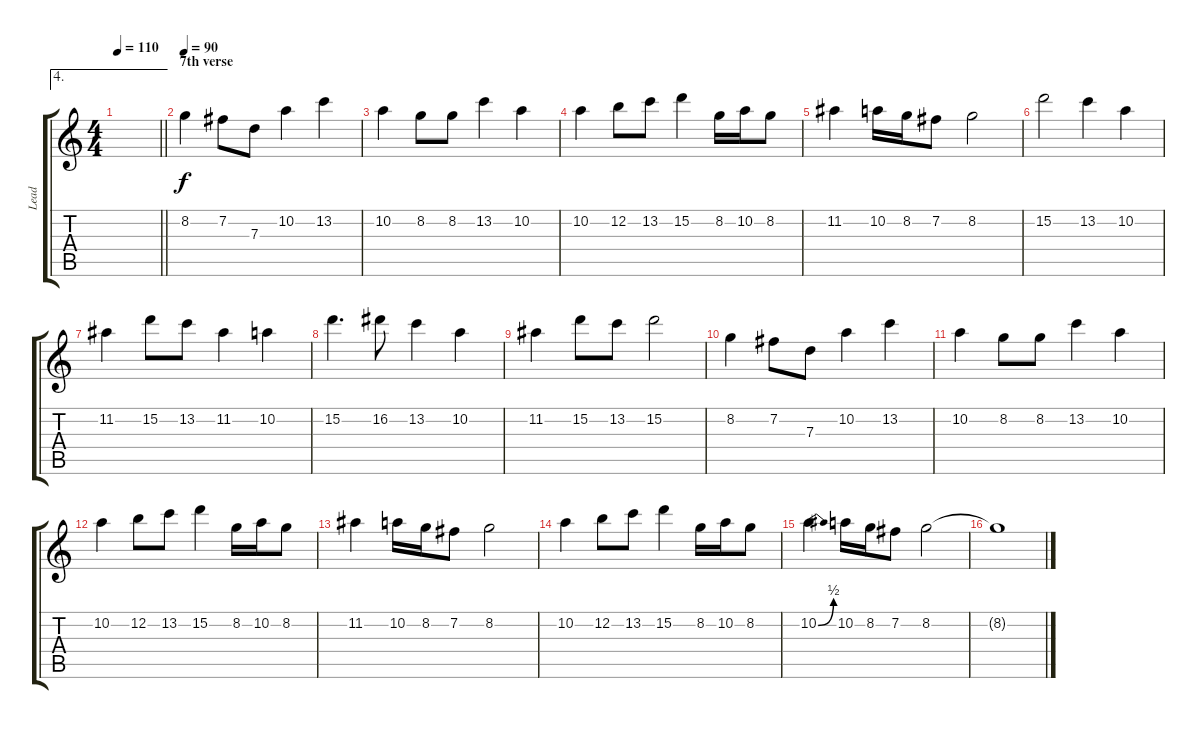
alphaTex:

\track ("Lead" "Lead") {instrument distortionguitar}
\staff {score tabs}
\tuning (E4 B3 G3 D3 A2 E2) {hide}
\ae 4
\ts (4 4)
\tempo 110
\clef g2
\barLineRight lightlight
\ks c
|
\section ("" "7th verse")
\tempo 90
8.2.4 7.2.8 7.3.8 10.2.4 13.2.4 |
10.2.4 8.2.8 8.2.8 13.2.4 10.2.4 |
10.2.4 12.2.8 13.2.8 15.2.4 8.2.16 10.2.16 8.2.8 |
11.2.4 10.2.16 8.2.16 7.2.8 8.2.2 |
15.2.2 13.2.4 10.2.4 |
11.2.4 15.2.8 13.2.8 11.2.4 10.2.4 |
15.2.4{d} 16.2.8 13.2.4 10.2.4 |
11.2.4 15.2.8 13.2.8 15.2.2 |
8.2.4 7.2.8 7.3.8 10.2.4 13.2.4 |
10.2.4 8.2.8 8.2.8 13.2.4 10.2.4 |
10.2.4 12.2.8 13.2.8 15.2.4 8.2.16 10.2.16 8.2.8 |
11.2.4 10.2.16 8.2.16 7.2.8 8.2.2 |
10.2.4 12.2.8 13.2.8 15.2.4 8.2.16 10.2.16 8.2.8 |
10.2{be (bend 0 0 60 2)}.4 10.2.16 8.2.16 7.2.8 8.2.2 |
8.2{t}.1
